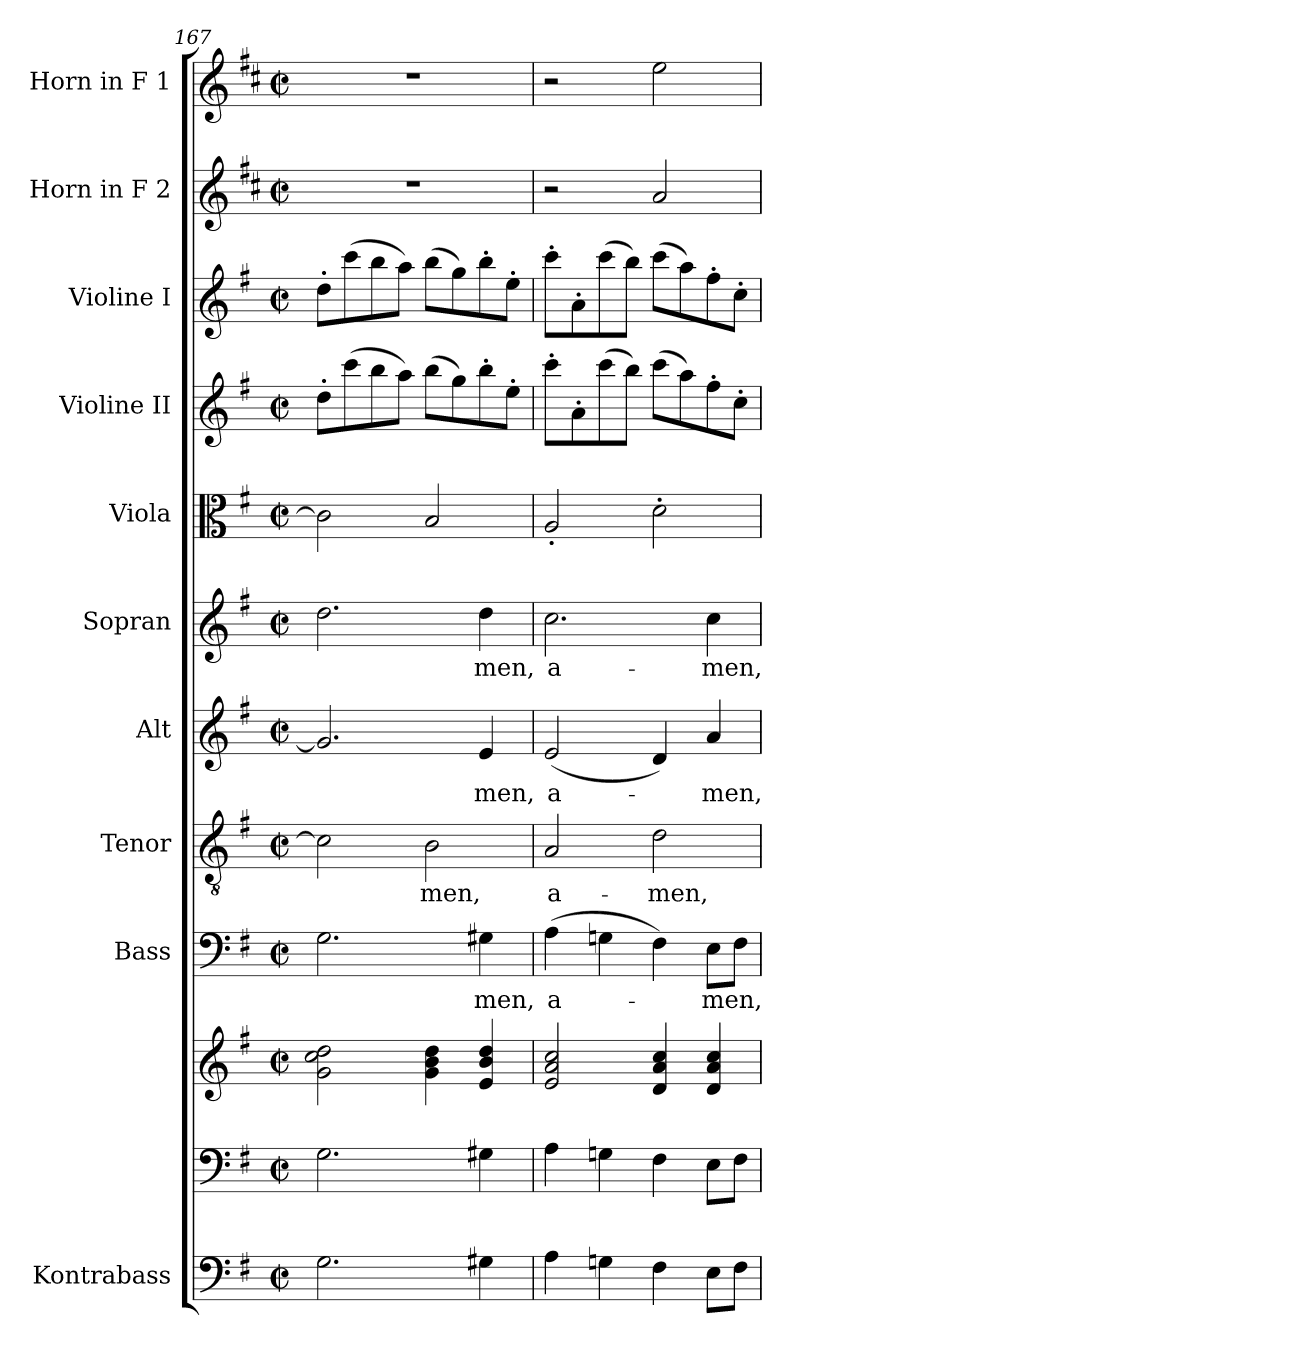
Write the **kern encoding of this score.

**kern	**kern	**kern	**kern	**text	**kern	**text	**kern	**text	**kern	**text	**kern	**kern	**kern	**kern	**kern
*part11	*part10	*part10	*part9	*part9	*part8	*part8	*part7	*part7	*part6	*part6	*part5	*part4	*part3	*part2	*part1
*staff12	*staff11	*staff10	*staff9	*staff9	*staff8	*staff8	*staff7	*staff7	*staff6	*staff6	*staff5	*staff4	*staff3	*staff2	*staff1
*I"Kontrabass	*	*	*I"Bass	*	*I"Tenor	*	*I"Alt	*	*I"Sopran	*	*I"Viola	*I"Violine II	*I"Violine I	*I"Horn in F 2	*I"Horn in F 1
*I'Kb.	*	*	*I'B.	*	*I'T.	*	*I'A.	*	*I'S.	*	*I'Vla.	*I'Vl. II	*I'Vl. I	*	*
*clefF4	*clefF4	*clefG2	*clefF4	*	*clefGv2	*	*clefG2	*	*clefG2	*	*clefC3	*clefG2	*clefG2	*clefG2	*clefG2
*ITrd7c12	*	*	*	*	*	*	*	*	*	*	*	*	*	*ITrd4c7	*ITrd4c7
*k[f#]	*k[f#]	*k[f#]	*k[f#]	*	*k[f#]	*	*k[f#]	*	*k[f#]	*	*k[f#]	*k[f#]	*k[f#]	*k[f#]	*k[f#]
*G:	*G:	*G:	*G:	*	*G:	*	*G:	*	*G:	*	*G:	*G:	*G:	*G:	*G:
*M2/2	*M2/2	*M2/2	*M2/2	*	*M2/2	*	*M2/2	*	*M2/2	*	*M2/2	*M2/2	*M2/2	*M2/2	*M2/2
*met(c|)	*met(c|)	*met(c|)	*met(c|)	*	*met(c|)	*	*met(c|)	*	*met(c|)	*	*met(c|)	*met(c|)	*met(c|)	*met(c|)	*met(c|)
=167	=167	=167	=167	=167	=167	=167	=167	=167	=167	=167	=167	=167	=167	=167	=167
2.GG\	2.G\	2g\ 2cc\ 2dd\	2.G\	.	2c\]	.	2.g/]	.	2.dd\	.	2c\]	8dd'>\L	8dd'>\L	1r	1r
.	.	.	.	.	.	.	.	.	.	.	.	(>8ccc\	(>8ccc\	.	.
.	.	.	.	.	.	.	.	.	.	.	.	8bb\	8bb\	.	.
.	.	.	.	.	.	.	.	.	.	.	.	8aa\J)	8aa\J)	.	.
!	!	!	!	!	!	!LO:LY:b	!	!	!	!	!	!	!	!	!
.	.	4g\ 4b\ 4dd\	.	.	2B\	-men,	.	.	.	.	2B/	(>8bb\L	(>8bb\L	.	.
.	.	.	.	.	.	.	.	.	.	.	.	8gg\)	8gg\)	.	.
!	!	!	!	!LO:LY:b	!	!	!	!LO:LY:b	!	!LO:LY:b	!	!	!	!	!
4GG#X\	4G#X\	4e/ 4b/ 4dd/	4G#X\	-men,	.	.	4e/	-men,	4dd\	-men,	.	8bb'>\	8bb'>\	.	.
.	.	.	.	.	.	.	.	.	.	.	.	8ee'>\J	8ee'>\J	.	.
=168	=168	=168	=168	=168	=168	=168	=168	=168	=168	=168	=168	=168	=168	=168	=168
!	!	!	!	!LO:LY:b	!	!LO:LY:b	!	!LO:LY:b	!	!LO:LY:b	!	!	!	!	!
4AA\	4A\	2e/ 2a/ 2cc/	(>4A\	a-	2A/	a-	(<2e/	a-	2.cc\	a-	2A'</	8ccc'>\L	8ccc'>\L	2r	2r
.	.	.	.	.	.	.	.	.	.	.	.	8a'>\	8a'>\	.	.
4GGn\	4Gn\	.	4Gn\	.	.	.	.	.	.	.	.	(>8ccc\	(>8ccc\	.	.
.	.	.	.	.	.	.	.	.	.	.	.	8bb\J)	8bb\J)	.	.
!	!	!	!	!	!	!LO:LY:b	!	!	!	!	!	!	!	!	!
4FF#\	4F#\	4d/ 4a/ 4cc/	4F#\)	.	2d\	-men,	4d/)	.	.	.	2d'>\	(>8ccc\L	(>8ccc\L	2d/	2a\
.	.	.	.	.	.	.	.	.	.	.	.	8aa\)	8aa\)	.	.
!	!	!	!	!LO:LY:b	!	!	!	!LO:LY:b	!	!LO:LY:b	!	!	!	!	!
8EE\L	8E\L	4d/ 4a/ 4cc/	8E\L	-men,	.	.	4a/	-men,	4cc\	-men,	.	8ff#'>\	8ff#'>\	.	.
8FF#\J	8F#\J	.	8F#\J	.	.	.	.	.	.	.	.	8cc'>\J	8cc'>\J	.	.
=	=	=	=	=	=	=	=	=	=	=	=	=	=	=	=
*-	*-	*-	*-	*-	*-	*-	*-	*-	*-	*-	*-	*-	*-	*-	*-
